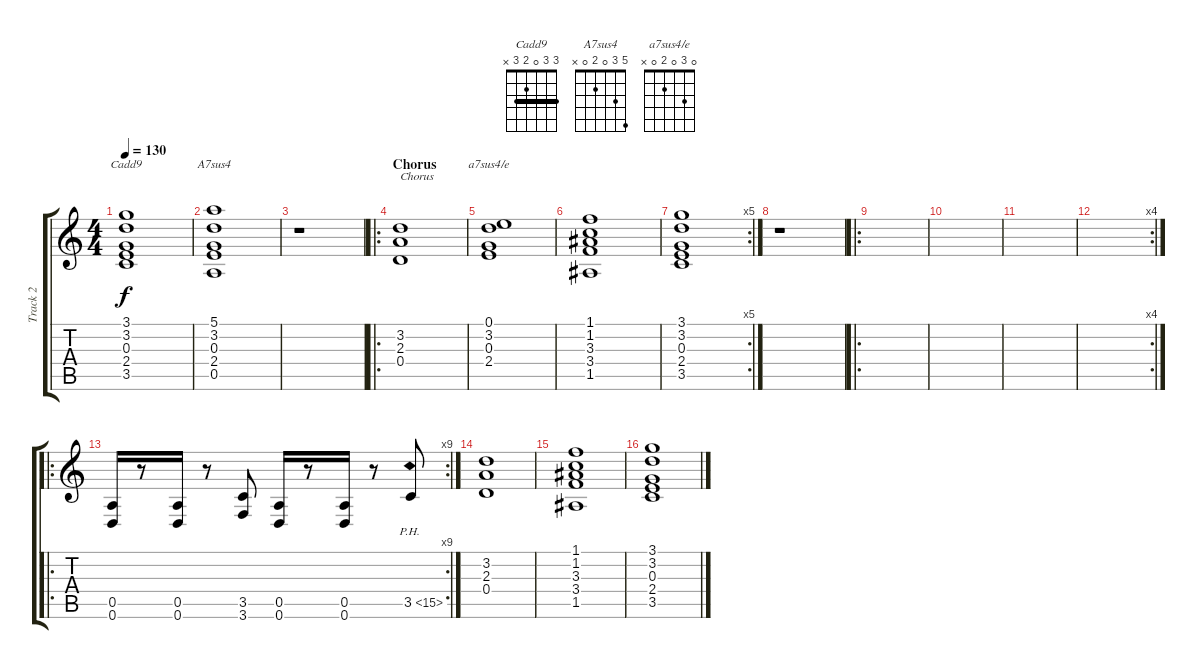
\track ("Track 2" "Track 2") {instrument overdrivenguitar}
\staff {score tabs}
\tuning (E4 B3 G3 D3 A2 D2) {hide}
\chord ("Cadd9" 3 3 0 2 3 x) {barre 3}
\chord ("A7sus4" 5 3 0 2 0 x)
\chord ("a7sus4/e" 0 3 0 2 0 x)
\ts (4 4)
\tempo 130
\clef g2
\ks c
(3.1 3.2 0.3 2.4 3.5).1{ch "Cadd9" dy f} |
(5.1 3.2 0.3 2.4 0.5).1{ch "A7sus4"} |
r.1 |
\ro
\section ("" "Chorus")
(3.2 2.3 0.4).1{txt "Chorus"} |
(0.1 3.2 0.3 2.4).1{ch "a7sus4/e"} |
(1.1 1.2 3.3 3.4 1.5).1 |
\rc 5
(3.1 3.2 0.3 2.4 3.5).1 |
r.1 |
\ro
|
|
|
\rc 4
|
\ro
\rc 9
(0.5 0.6).16 r.8 (0.5 0.6).16 r.8 (3.5 3.6).8 (0.5 0.6).16 r.8 (0.5 0.6).16 r.8 3.5{ph 12}.8 |
(3.2 2.3 0.4).1 |
(1.1 1.2 3.3 3.4 1.5).1 |
(3.1 3.2 0.3 2.4 3.5).1
